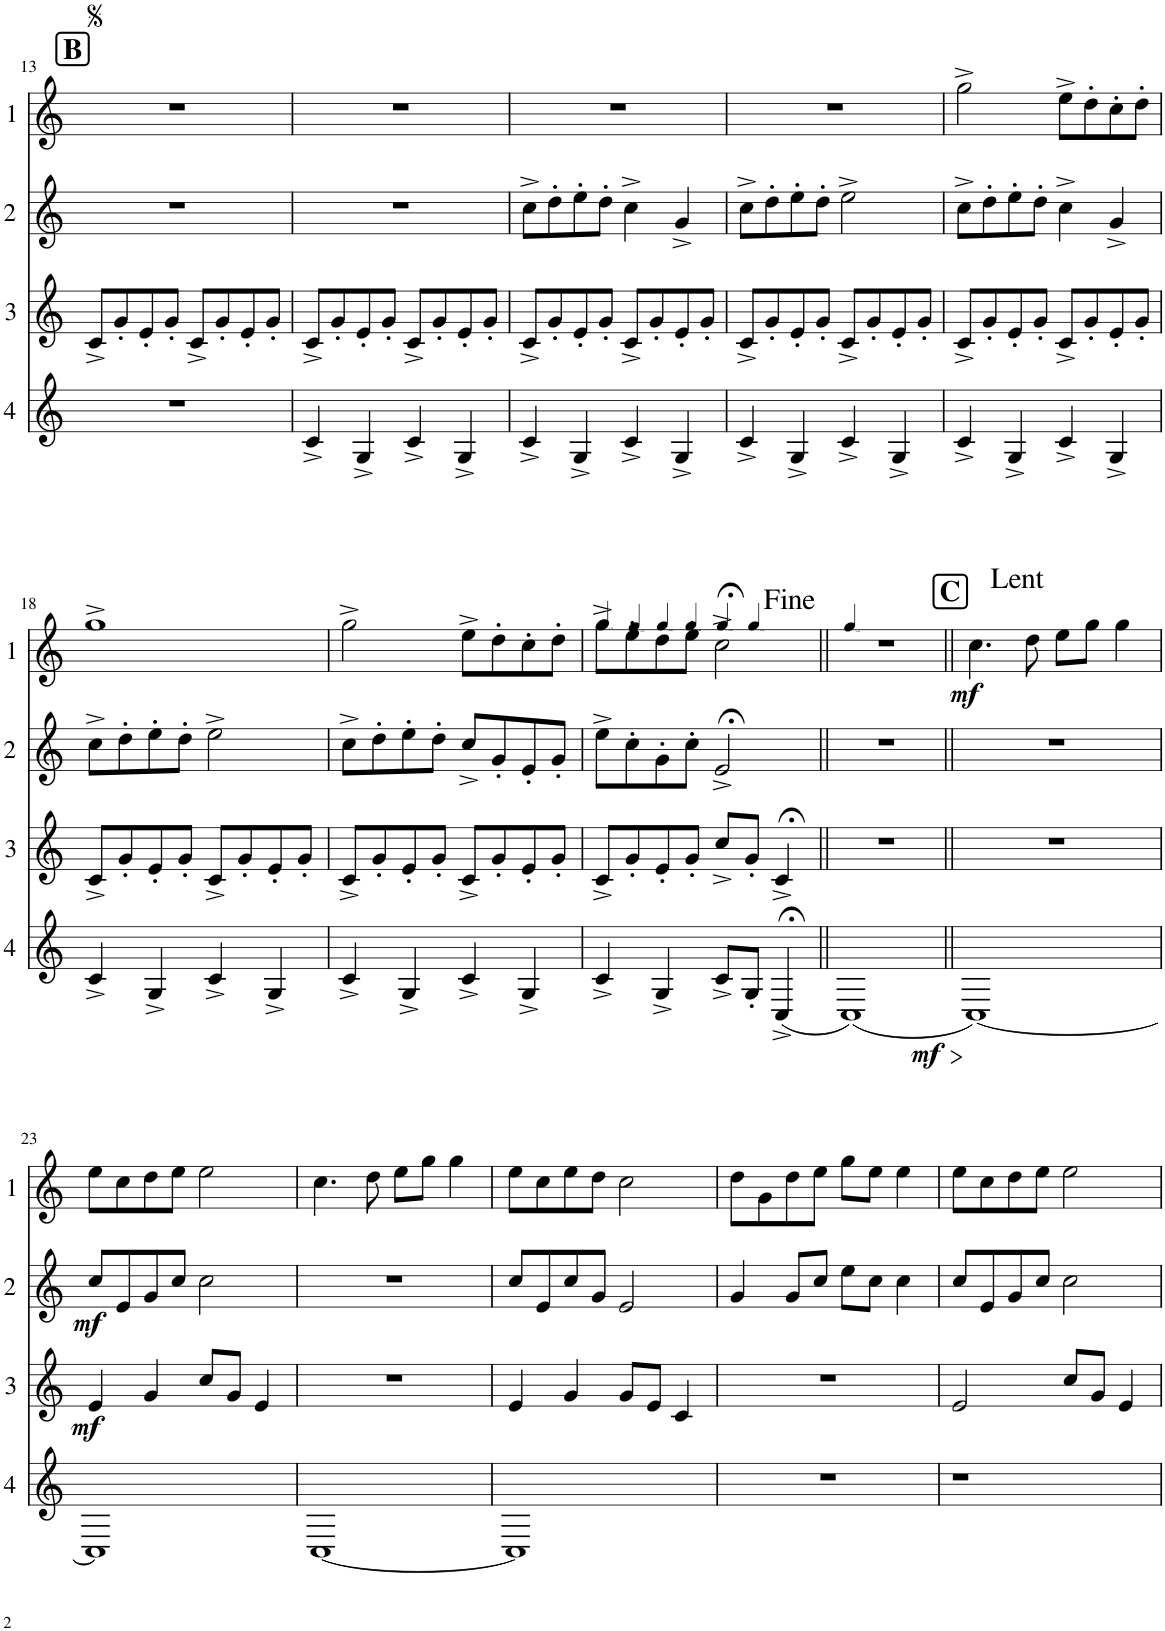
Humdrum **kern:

**kern	**dynam	**kern	**dynam	**kern	**dynam	**kern	**dynam
*part4	*part4	*part3	*part3	*part2	*part2	*part1	*part1
*staff4	*staff4	*staff3	*staff3	*staff2	*staff2	*staff1	*staff1
*I"Cor 4	*	*I"Cor 3	*	*I"Cor 2	*	*I"Cor 1	*
!!LO:PB:g=z
*clefG2	*	*clefG2	*	*clefG2	*	*clefG2	*
*Trd4c7	*	*Trd4c7	*	*Trd4c7	*	*Trd4c7	*
*k[]	*	*k[]	*	*k[]	*	*k[]	*
*M4/4	*	*M4/4	*	*M4/4	*	*M4/4	*
!!LO:REH:place=s1:a:B:cj:fs=14:t=B
=13	=13	=13	=13	=13	=13	=13	=13
1r	.	8c^/L	.	1r	.	1r	.
.	.	8g'/	.	.	.	.	.
.	.	8e'/	.	.	.	.	.
.	.	8g'/J	.	.	.	.	.
.	.	8c^/L	.	.	.	.	.
.	.	8g'/	.	.	.	.	.
.	.	8e'/	.	.	.	.	.
.	.	8g'/J	.	.	.	.	.
=14	=14	=14	=14	=14	=14	=14	=14
4c^/	.	8c^/L	.	1r	.	1r	.
.	.	8g'/	.	.	.	.	.
4G^/	.	8e'/	.	.	.	.	.
.	.	8g'/J	.	.	.	.	.
4c^/	.	8c^/L	.	.	.	.	.
.	.	8g'/	.	.	.	.	.
4G^/	.	8e'/	.	.	.	.	.
.	.	8g'/J	.	.	.	.	.
=15	=15	=15	=15	=15	=15	=15	=15
4c^/	.	8c^/L	.	8cc^\L	.	1r	.
.	.	8g'/	.	8dd'\	.	.	.
4G^/	.	8e'/	.	8ee'\	.	.	.
.	.	8g'/J	.	8dd'\J	.	.	.
4c^/	.	8c^/L	.	4cc^\	.	.	.
.	.	8g'/	.	.	.	.	.
4G^/	.	8e'/	.	4g^/	.	.	.
.	.	8g'/J	.	.	.	.	.
=16	=16	=16	=16	=16	=16	=16	=16
4c^/	.	8c^/L	.	8cc^\L	.	1r	.
.	.	8g'/	.	8dd'\	.	.	.
4G^/	.	8e'/	.	8ee'\	.	.	.
.	.	8g'/J	.	8dd'\J	.	.	.
4c^/	.	8c^/L	.	2ee^\	.	.	.
.	.	8g'/	.	.	.	.	.
4G^/	.	8e'/	.	.	.	.	.
.	.	8g'/J	.	.	.	.	.
=17	=17	=17	=17	=17	=17	=17	=17
4c^/	.	8c^/L	.	8cc^\L	.	2gg^\	.
.	.	8g'/	.	8dd'\	.	.	.
4G^/	.	8e'/	.	8ee'\	.	.	.
.	.	8g'/J	.	8dd'\J	.	.	.
4c^/	.	8c^/L	.	4cc^\	.	8ee^\L	.
.	.	8g'/	.	.	.	8dd'\	.
4G^/	.	8e'/	.	4g^/	.	8cc'\	.
.	.	8g'/J	.	.	.	8dd'\J	.
!!LO:LB:g=z
=18	=18	=18	=18	=18	=18	=18	=18
4c^/	.	8c^/L	.	8cc^\L	.	1gg^	.
.	.	8g'/	.	8dd'\	.	.	.
4G^/	.	8e'/	.	8ee'\	.	.	.
.	.	8g'/J	.	8dd'\J	.	.	.
4c^/	.	8c^/L	.	2ee^\	.	.	.
.	.	8g'/	.	.	.	.	.
4G^/	.	8e'/	.	.	.	.	.
.	.	8g'/J	.	.	.	.	.
=19	=19	=19	=19	=19	=19	=19	=19
4c^/	.	8c^/L	.	8cc^\L	.	2gg^\	.
.	.	8g'/	.	8dd'\	.	.	.
4G^/	.	8e'/	.	8ee'\	.	.	.
.	.	8g'/J	.	8dd'\J	.	.	.
4c^/	.	8c^/L	.	8cc^/L	.	8ee^\L	.
.	.	8g'/	.	8g'/	.	8dd'\	.
4G^/	.	8e'/	.	8e'/	.	8cc'\	.
.	.	8g'/J	.	8g'/J	.	8dd'\J	.
=20	=20	=20	=20	=20	=20	=20	=20
*	*	*	*	*	*	*MM76	*
*	*	*	*	*	*	*^	*
4c^/	.	8c^/L	.	8ee^\L	.	8gg^\L	2ryy	.
*	*	*	*	*	*	*MM72	*	*
.	.	8g'/	.	8cc'\	.	8ee'\	.	.
*	*	*	*	*	*	*MM68	*	*
4G^/	.	8e'/	.	8g'\	.	8dd'\	.	.
*	*	*	*	*	*	*MM64	*	*
.	.	8g'/J	.	8cc'\J	.	8ee'\J	.	.
*	*	*	*	*	*	*MM60	*	*
8c^/L	.	8cc^/L	.	2e;<^/	.	2cc;<^\	8ryy	.
*	*	*	*	*	*	*MM50	*	*
8G'/J	.	8g'/J	.	.	.	.	4.ryy	.
(4C;<^/	.	4c;<^/	.	.	.	.	.	.
*	*	*	*	*	*	*v	*v	*
=21||	=21||	=21||	=21||	=21||	=21||	=21||	=21||
*	*	*	*	*	*	*MM60	*
*	*	*	*	*	*	*^	*
!	!LO:HP:b	!	!	!	!	!	!	!
!	!LO:DY:n=1:b	!	!	!	!	!	!	!
*	*	*	*	*	*	*v	*v	*
(1C)	> mf	1r	.	1r	.	1r	.
.	]	.	.	.	.	.	.
!!LO:REH:place=s1:a:B:cj:fs=14:t=C
=22||	=22||	=22||	=22||	=22||	=22||	=22||	=22||
!	!	!	!	!	!	!LO:TX:a:t=Lent	!
!	!	!	!	!	!	!	!LO:DY:b
[1C)	.	1r	.	1r	.	4.cc\	mf
.	.	.	.	.	.	8dd\	.
.	.	.	.	.	.	8ee\L	.
.	.	.	.	.	.	8gg\J	.
.	.	.	.	.	.	4gg\	.
!!LO:LB:g=z
=23	=23	=23	=23	=23	=23	=23	=23
!	!	!	!LO:DY:b	!	!LO:DY:b	!	!
1C]	.	4e/	mf	8cc/L	mf	8ee\L	.
.	.	.	.	8e/	.	8cc\	.
.	.	4g/	.	8g/	.	8dd\	.
.	.	.	.	8cc/J	.	8ee\J	.
.	.	8cc/L	.	2cc\	.	2ee\	.
.	.	8g/J	.	.	.	.	.
.	.	4e/	.	.	.	.	.
=24	=24	=24	=24	=24	=24	=24	=24
[1C	.	1r	.	1r	.	4.cc\	.
.	.	.	.	.	.	8dd\	.
.	.	.	.	.	.	8ee\L	.
.	.	.	.	.	.	8gg\J	.
.	.	.	.	.	.	4gg\	.
=25	=25	=25	=25	=25	=25	=25	=25
1C]	.	4e/	.	8cc/L	.	8ee\L	.
.	.	.	.	8e/	.	8cc\	.
.	.	4g/	.	8cc/	.	8ee\	.
.	.	.	.	8g/J	.	8dd\J	.
.	.	8g/L	.	2e/	.	2cc\	.
.	.	8e/J	.	.	.	.	.
.	.	4c/	.	.	.	.	.
=26	=26	=26	=26	=26	=26	=26	=26
1r	.	1r	.	4g/	.	8dd\L	.
.	.	.	.	.	.	8g\	.
.	.	.	.	8g/L	.	8dd\	.
.	.	.	.	8cc/J	.	8ee\J	.
.	.	.	.	8ee\L	.	8gg\L	.
.	.	.	.	8cc\J	.	8ee\J	.
.	.	.	.	4cc\	.	4ee\	.
=27	=27	=27	=27	=27	=27	=27	=27
1r	.	2e/	.	8cc/L	.	8ee\L	.
.	.	.	.	8e/	.	8cc\	.
.	.	.	.	8g/	.	8dd\	.
.	.	.	.	8cc/J	.	8ee\J	.
.	.	8cc/L	.	2cc\	.	2ee\	.
.	.	8g/J	.	.	.	.	.
.	.	4e/	.	.	.	.	.
=	=	=	=	=	=	=	=
*-	*-	*-	*-	*-	*-	*-	*-
